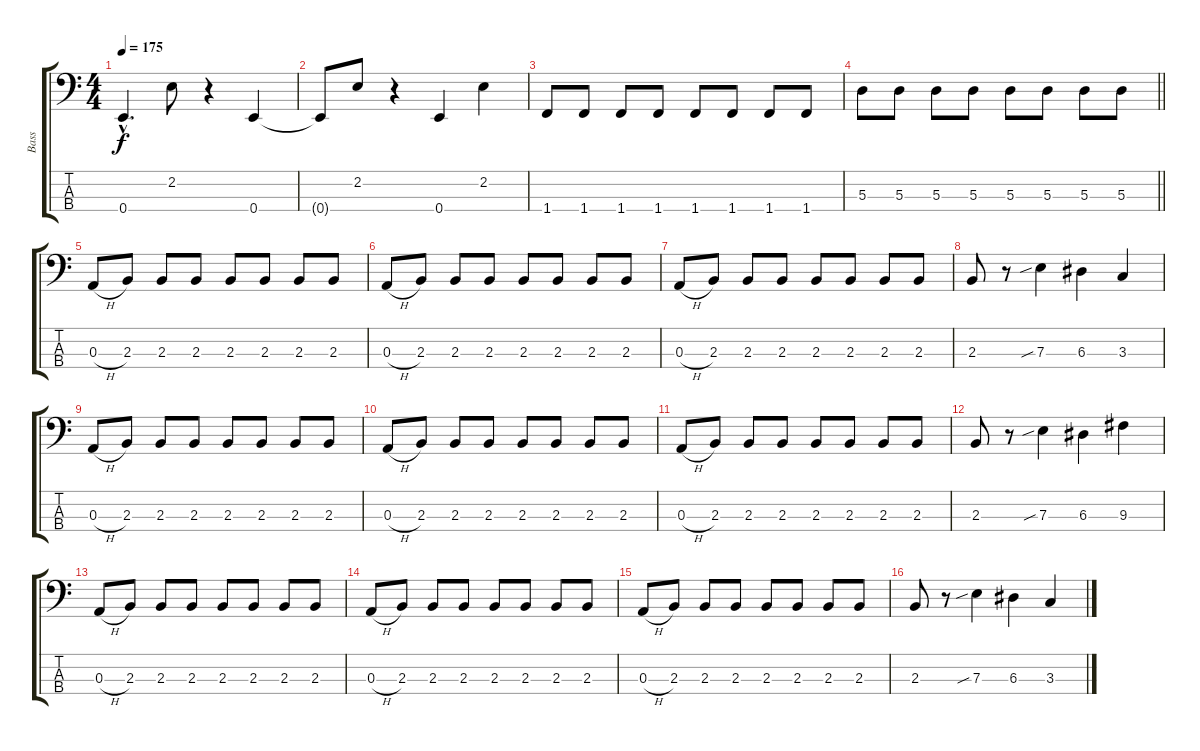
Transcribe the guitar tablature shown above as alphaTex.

\track ("Bass" "Bass") {instrument electricbasspick}
\staff {score tabs}
\tuning (G2 D2 A1 E1) {hide}
\ts (4 4)
\tempo 175
\clef f4
\ks c
0.4{hac}.4{d dy f} 2.2.8 r.4 0.4.4 |
0.4{t}.8 2.2.8 r.4 0.4.4 2.2.4 |
1.4.8 1.4.8 1.4.8 1.4.8 1.4.8 1.4.8 1.4.8 1.4.8 |
\barLineRight lightlight
5.3.8 5.3.8 5.3.8 5.3.8 5.3.8 5.3.8 5.3.8 5.3.8 |
0.3{h}.8 2.3.8 2.3.8 2.3.8 2.3.8 2.3.8 2.3.8 2.3.8 |
0.3{h}.8 2.3.8 2.3.8 2.3.8 2.3.8 2.3.8 2.3.8 2.3.8 |
0.3{h}.8 2.3.8 2.3.8 2.3.8 2.3.8 2.3.8 2.3.8 2.3.8 |
2.3.8 r.8 7.3{sib}.4 6.3.4 3.3.4 |
0.3{h}.8 2.3.8 2.3.8 2.3.8 2.3.8 2.3.8 2.3.8 2.3.8 |
0.3{h}.8 2.3.8 2.3.8 2.3.8 2.3.8 2.3.8 2.3.8 2.3.8 |
0.3{h}.8 2.3.8 2.3.8 2.3.8 2.3.8 2.3.8 2.3.8 2.3.8 |
2.3.8 r.8 7.3{sib}.4 6.3.4 9.3.4 |
0.3{h}.8 2.3.8 2.3.8 2.3.8 2.3.8 2.3.8 2.3.8 2.3.8 |
0.3{h}.8 2.3.8 2.3.8 2.3.8 2.3.8 2.3.8 2.3.8 2.3.8 |
0.3{h}.8 2.3.8 2.3.8 2.3.8 2.3.8 2.3.8 2.3.8 2.3.8 |
2.3.8 r.8 7.3{sib}.4 6.3.4 3.3.4
